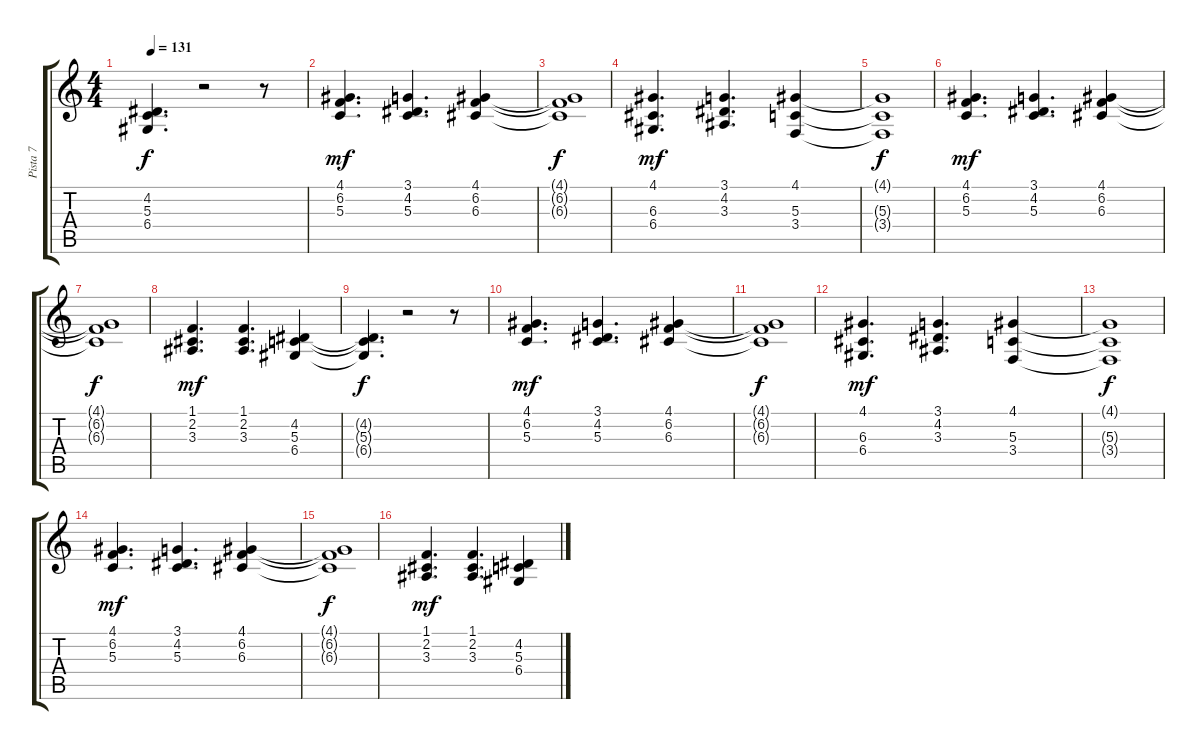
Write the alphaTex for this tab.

\track ("Pista 7" "Pista 7") {instrument pad2warm}
\staff {score tabs}
\tuning (E4 B3 G3 D3 A2 E2) {hide}
\ts (4 4)
\tempo 131
\clef g2
\ks c
(4.2{t} 5.3{t} 6.4{t}).4{d dy f} r.2 r.8 |
(4.1 6.2 5.3).4{d dy mf} (3.1 4.2 5.3).4{d} (4.1 6.2 6.3).4 |
(4.1{t} 6.2{t} 6.3{t}).1{dy f} |
(4.1 6.3 6.4).4{d dy mf} (3.1 4.2 3.3).4{d} (4.1 5.3 3.4).4 |
(4.1{t} 5.3{t} 3.4{t}).1{dy f} |
(4.1 6.2 5.3).4{d dy mf} (3.1 4.2 5.3).4{d} (4.1 6.2 6.3).4 |
(4.1{t} 6.2{t} 6.3{t}).1{dy f} |
(1.1 2.2 3.3).4{d dy mf} (1.1 2.2 3.3).4{d} (4.2 5.3 6.4).4 |
(4.2{t} 5.3{t} 6.4{t}).4{d dy f} r.2 r.8 |
(4.1 6.2 5.3).4{d dy mf} (3.1 4.2 5.3).4{d} (4.1 6.2 6.3).4 |
(4.1{t} 6.2{t} 6.3{t}).1{dy f} |
(4.1 6.3 6.4).4{d dy mf} (3.1 4.2 3.3).4{d} (4.1 5.3 3.4).4 |
(4.1{t} 5.3{t} 3.4{t}).1{dy f} |
(4.1 6.2 5.3).4{d dy mf} (3.1 4.2 5.3).4{d} (4.1 6.2 6.3).4 |
(4.1{t} 6.2{t} 6.3{t}).1{dy f} |
(1.1 2.2 3.3).4{d dy mf} (1.1 2.2 3.3).4{d} (4.2 5.3 6.4).4
